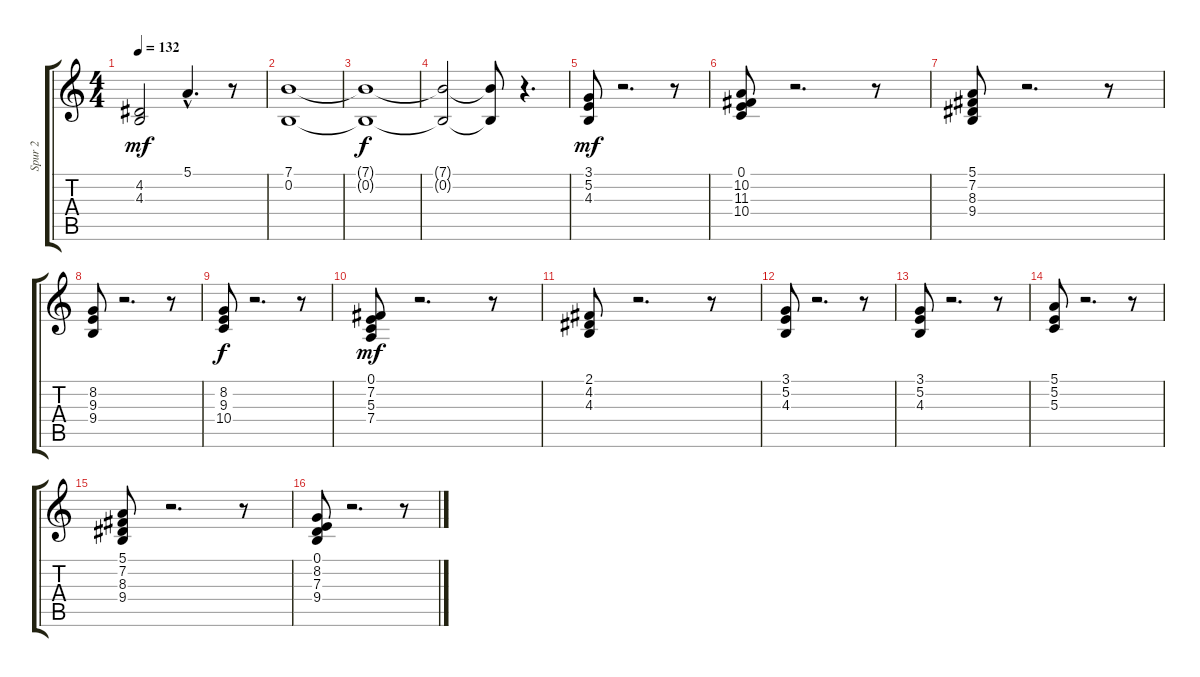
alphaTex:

\track ("Spur 2" "Spur 2") {instrument pad2warm}
\staff {score tabs}
\tuning (E4 B3 G3 D3 A2 E2) {hide}
\ts (4 4)
\tempo 132
\clef g2
\ks c
(4.2 4.3).2{dy mf} 5.1{hac}.4{d} r.8 |
(7.1 0.2).1 |
(7.1{t} 0.2{t}).1{dy f} |
(7.1{t} 0.2{t}).2 (7.1{t} 0.2{t}).8 r.4{d} |
(3.1 5.2 4.3).8{dy mf} r.2{d} r.8 |
(0.1 10.2 11.3 10.4).8 r.2{d} r.8 |
(5.1 7.2 8.3 9.4).8 r.2{d} r.8 |
(8.2 9.3 9.4).8 r.2{d} r.8 |
(8.2 9.3 10.4).8{dy f} r.2{d} r.8 |
(0.1 7.2 5.3 7.4).8{dy mf} r.2{d} r.8 |
(2.1 4.2 4.3).8 r.2{d} r.8 |
(3.1 5.2 4.3).8 r.2{d} r.8 |
(3.1 5.2 4.3).8 r.2{d} r.8 |
(5.1 5.2 5.3).8 r.2{d} r.8 |
(5.1 7.2 8.3 9.4).8 r.2{d} r.8 |
(0.1 8.2 7.3 9.4).8 r.2{d} r.8
